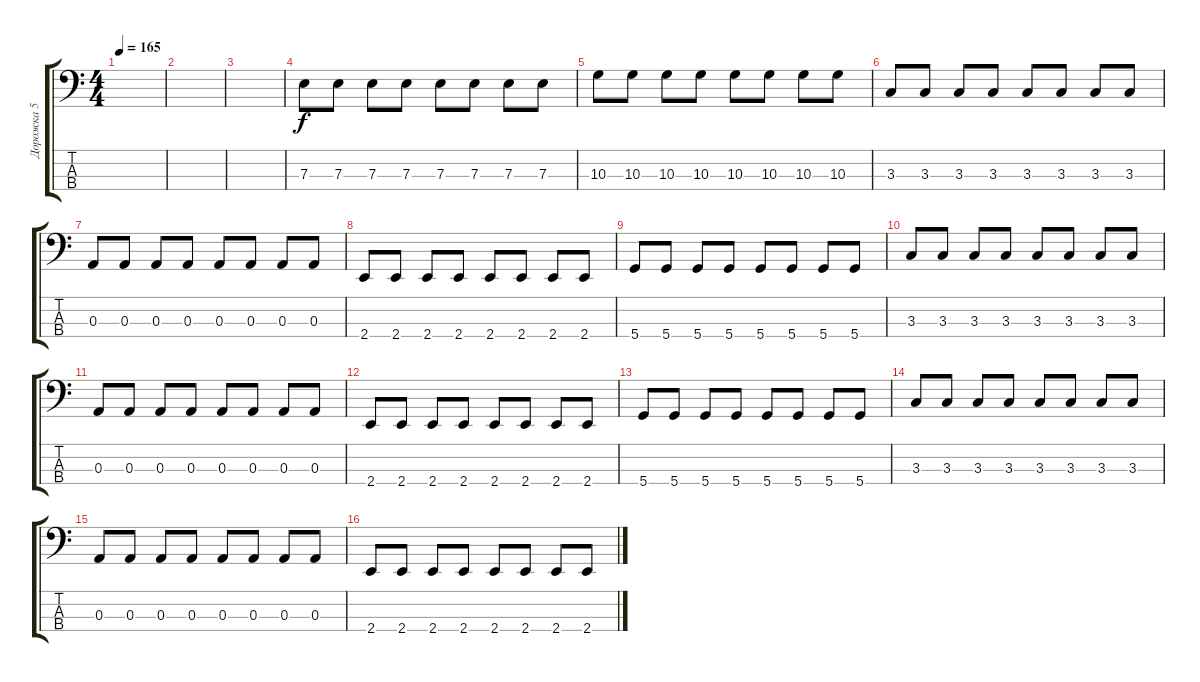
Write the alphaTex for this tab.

\track ("Дорожка 5" "Дорожка 5") {instrument electricbasspick}
\staff {score tabs}
\tuning (G2 D2 A1 D1) {hide}
\ts (4 4)
\tempo 165
\clef f4
\ks c
|
|
|
7.3.8 7.3.8 7.3.8 7.3.8 7.3.8 7.3.8 7.3.8 7.3.8 |
10.3.8 10.3.8 10.3.8 10.3.8 10.3.8 10.3.8 10.3.8 10.3.8 |
3.3.8 3.3.8 3.3.8 3.3.8 3.3.8 3.3.8 3.3.8 3.3.8 |
0.3.8 0.3.8 0.3.8 0.3.8 0.3.8 0.3.8 0.3.8 0.3.8 |
2.4.8 2.4.8 2.4.8 2.4.8 2.4.8 2.4.8 2.4.8 2.4.8 |
5.4.8 5.4.8 5.4.8 5.4.8 5.4.8 5.4.8 5.4.8 5.4.8 |
3.3.8 3.3.8 3.3.8 3.3.8 3.3.8 3.3.8 3.3.8 3.3.8 |
0.3.8 0.3.8 0.3.8 0.3.8 0.3.8 0.3.8 0.3.8 0.3.8 |
2.4.8 2.4.8 2.4.8 2.4.8 2.4.8 2.4.8 2.4.8 2.4.8 |
5.4.8 5.4.8 5.4.8 5.4.8 5.4.8 5.4.8 5.4.8 5.4.8 |
3.3.8 3.3.8 3.3.8 3.3.8 3.3.8 3.3.8 3.3.8 3.3.8 |
0.3.8 0.3.8 0.3.8 0.3.8 0.3.8 0.3.8 0.3.8 0.3.8 |
2.4.8 2.4.8 2.4.8 2.4.8 2.4.8 2.4.8 2.4.8 2.4.8
